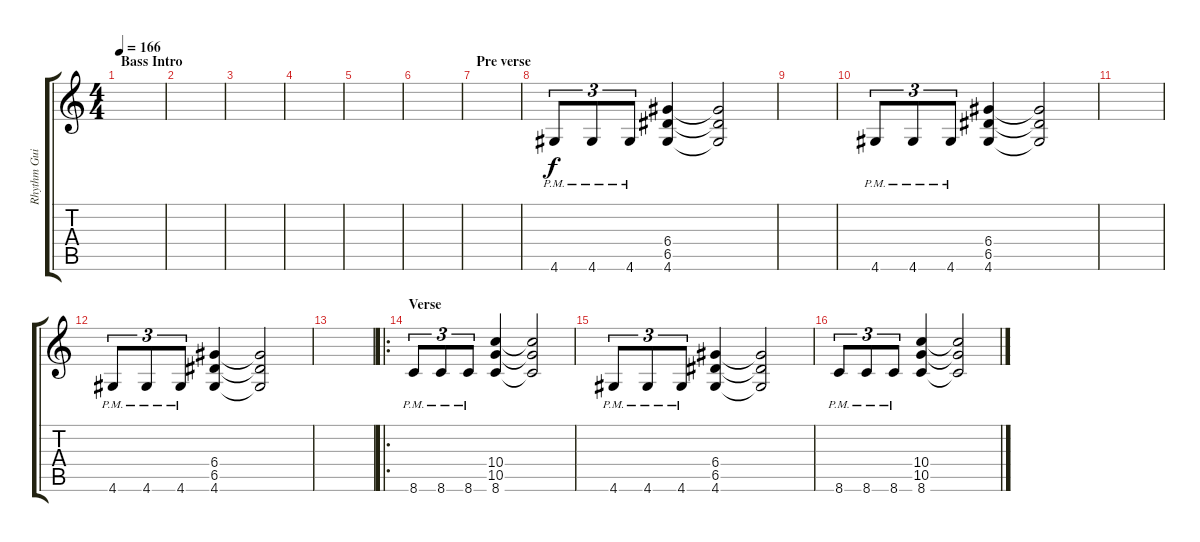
\track ("Rhythm Guitar" "Rhythm Gui") {instrument distortionguitar}
\staff {score tabs}
\tuning (E4 B3 G3 D3 A2 E2) {hide}
\ts (4 4)
\section ("" "Bass Intro")
\tempo 166
\clef g2
\ks c
|
|
|
|
|
|
\section ("" "Pre verse")
|
4.6{pm}.8{tu (3 2)} 4.6{pm}.8{tu (3 2)} 4.6{pm}.8{tu (3 2)} (6.4 6.5 4.6).4 (6.4{t} 6.5{t} 4.6{t}).2 |
|
4.6{pm}.8{tu (3 2)} 4.6{pm}.8{tu (3 2)} 4.6{pm}.8{tu (3 2)} (6.4 6.5 4.6).4 (6.4{t} 6.5{t} 4.6{t}).2 |
|
4.6{pm}.8{tu (3 2)} 4.6{pm}.8{tu (3 2)} 4.6{pm}.8{tu (3 2)} (6.4 6.5 4.6).4 (6.4{t} 6.5{t} 4.6{t}).2 |
|
\ro
\section ("" "Verse")
8.6{pm}.8{tu (3 2)} 8.6{pm}.8{tu (3 2)} 8.6{pm}.8{tu (3 2)} (10.4 10.5 8.6).4 (10.4{t} 10.5{t} 8.6{t}).2 |
4.6{pm}.8{tu (3 2)} 4.6{pm}.8{tu (3 2)} 4.6{pm}.8{tu (3 2)} (6.4 6.5 4.6).4 (6.4{t} 6.5{t} 4.6{t}).2 |
8.6{pm}.8{tu (3 2)} 8.6{pm}.8{tu (3 2)} 8.6{pm}.8{tu (3 2)} (10.4 10.5 8.6).4 (10.4{t} 10.5{t} 8.6{t}).2
